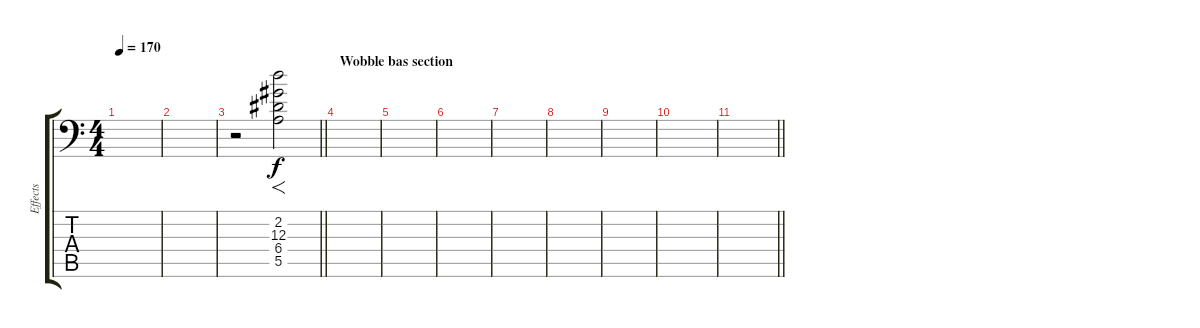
\track ("Effects" "Effects") {instrument guitarharmonics}
\staff {score tabs}
\tuning (B3 Gb3 D3 A2 E2 A1) {hide}
\ts (4 4)
\tempo 170
\clef f4
\ks c
|
|
\barLineRight lightlight
r.2 (2.2 12.3 6.4 5.5).2{f instrument reversecymbal} |
\section ("" "Wobble bas section")
|
|
|
|
|
|
|
\barLineRight lightlight
